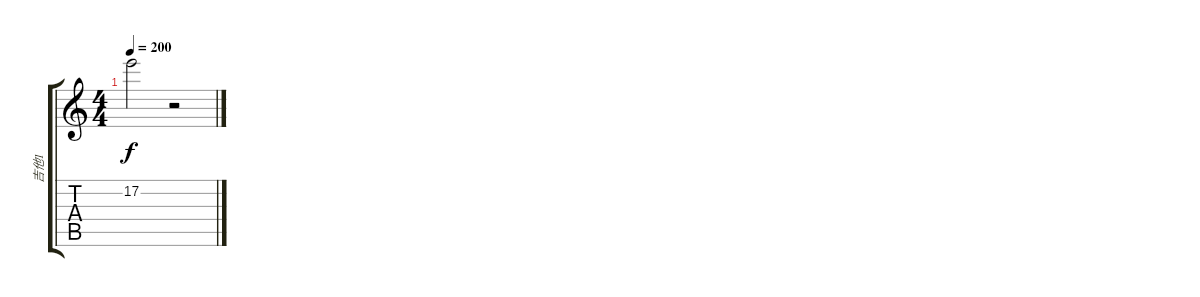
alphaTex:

\track ("吉他1" "吉他1") {instrument distortionguitar}
\staff {score tabs}
\tuning (E4 B3 G3 D3 A2 E2) {hide}
\ts (4 4)
\tempo 200
\clef g2
\ks c
17.2{t}.2{dy f} r.2
